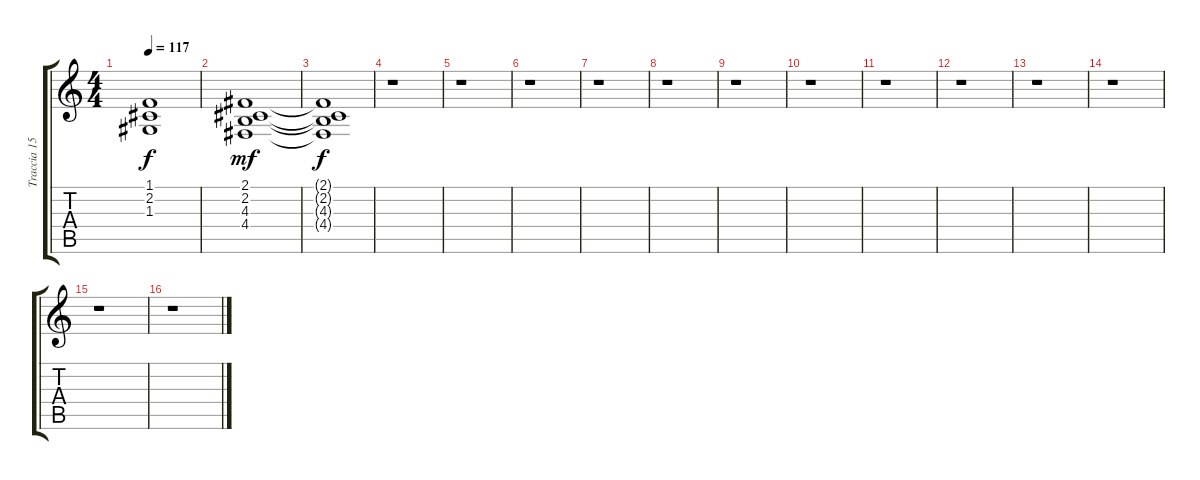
\track ("Traccia 15" "Traccia 15") {instrument electricpiano2}
\staff {score tabs}
\tuning (E4 B3 G3 D3 A2 E2) {hide}
\ts (4 4)
\tempo 117
\clef g2
\ks c
(1.1{t} 2.2{t} 1.3{t}).1{dy f} |
(2.1 2.2 4.3 4.4).1{dy mf} |
(2.1{t} 2.2{t} 4.3{t} 4.4{t}).1{dy f} |
r.1 |
r.1 |
r.1 |
r.1 |
r.1 |
r.1 |
r.1 |
r.1 |
r.1 |
r.1 |
r.1 |
r.1 |
r.1
